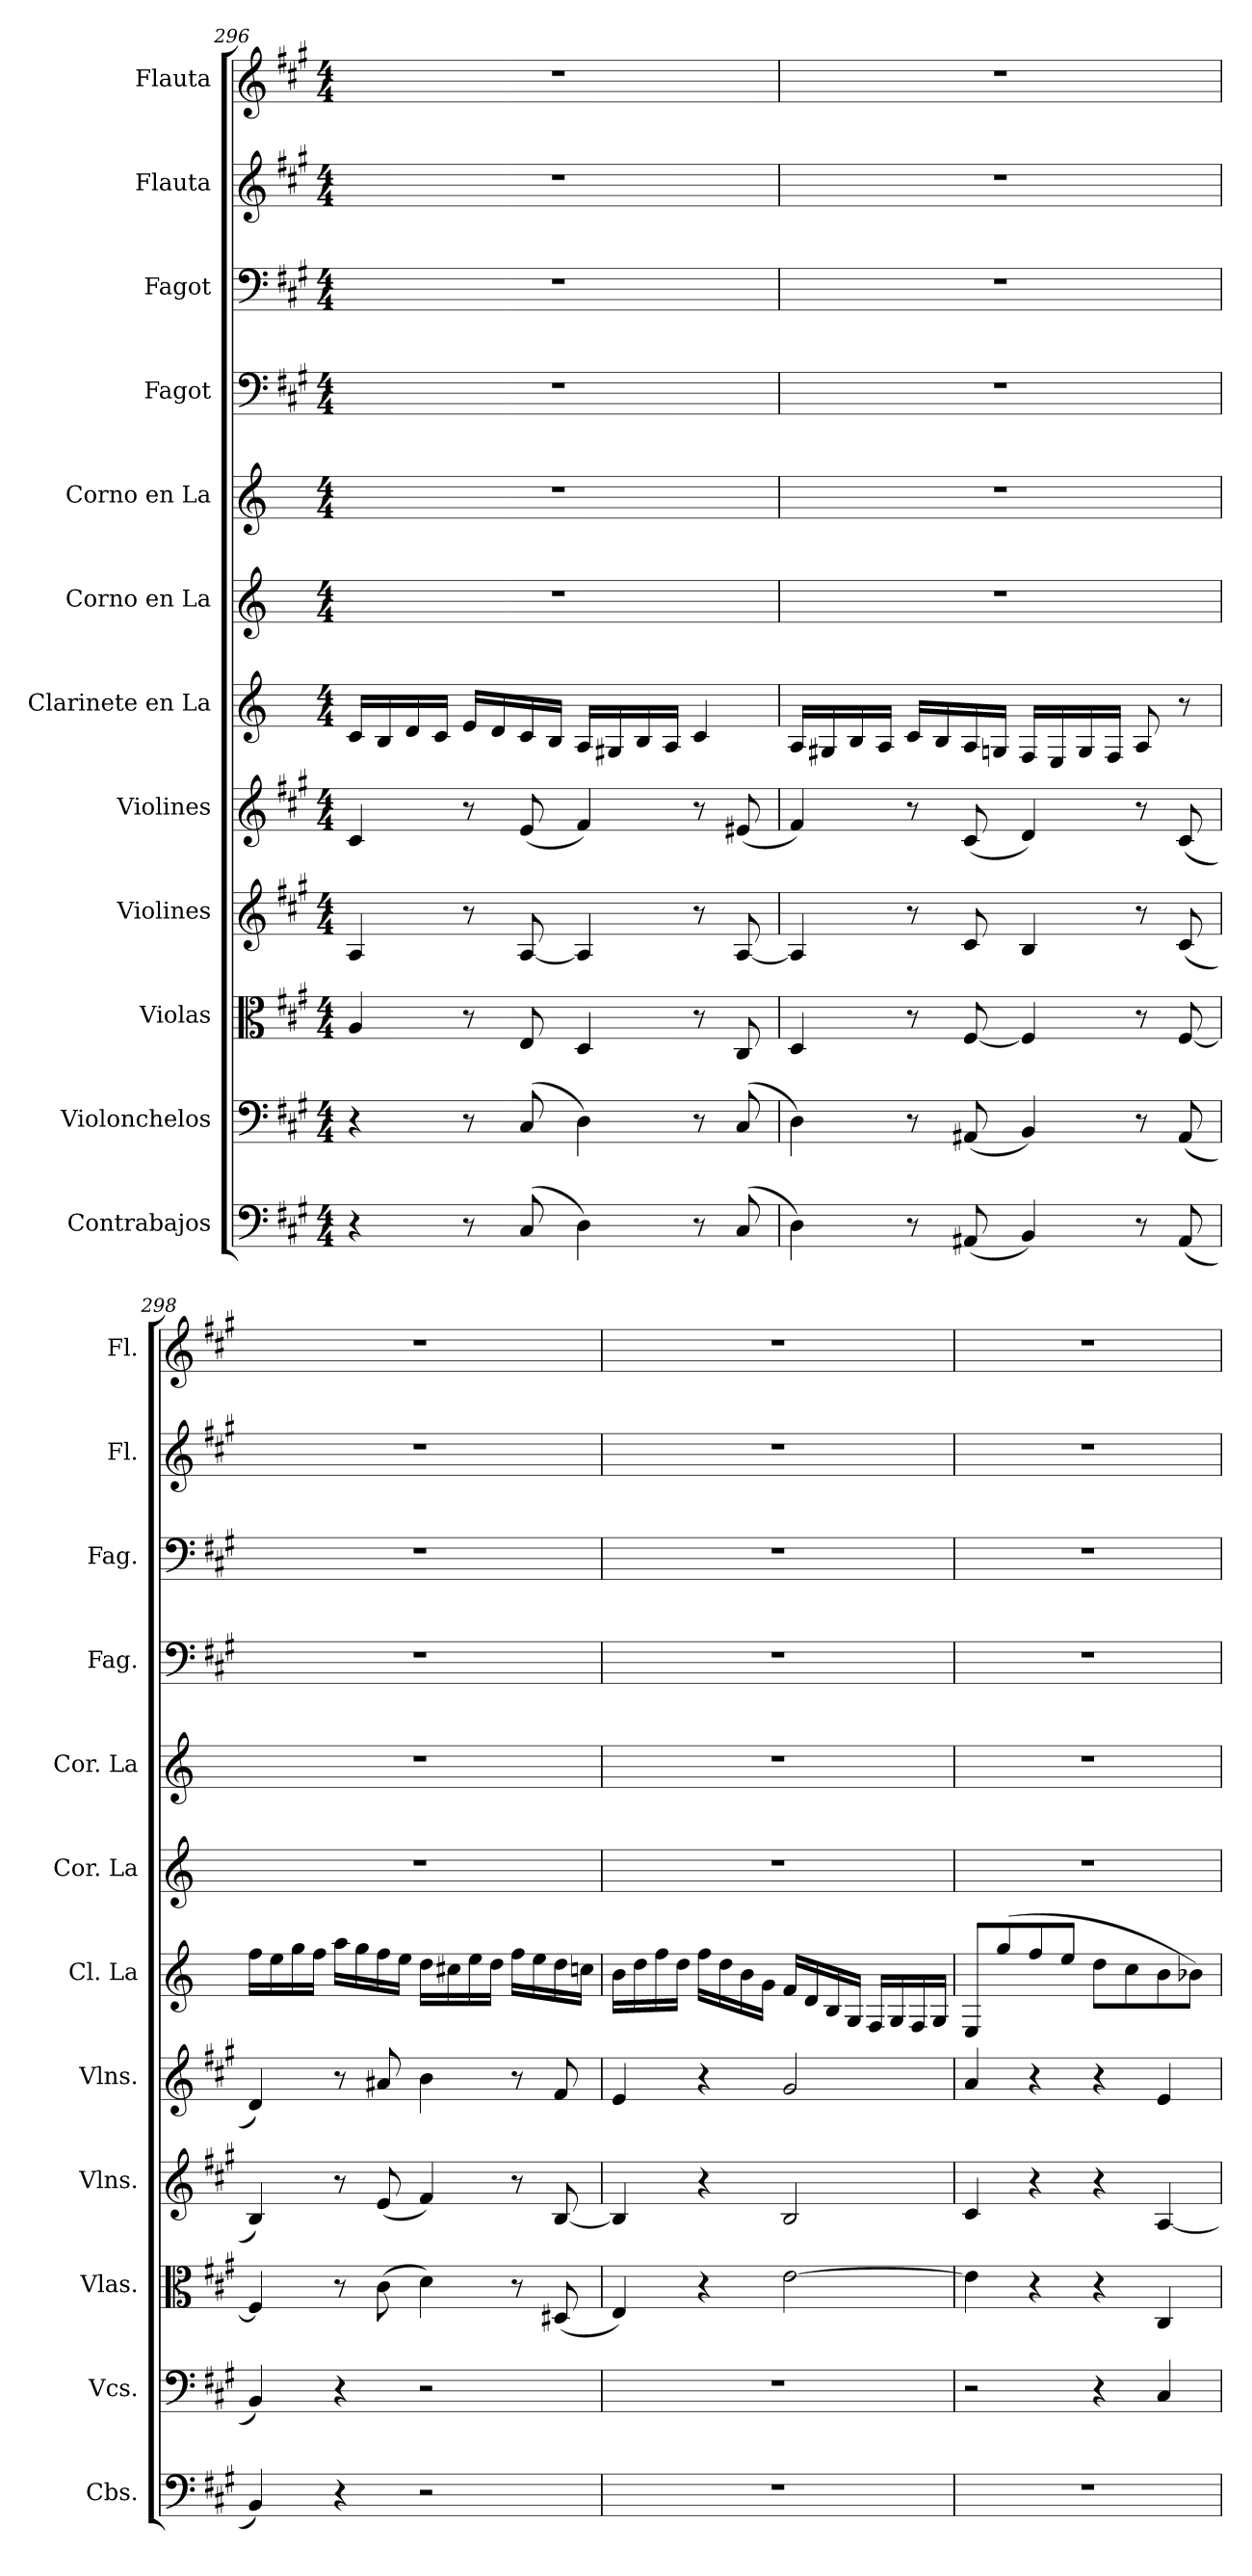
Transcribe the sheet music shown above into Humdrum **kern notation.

**kern	**kern	**kern	**kern	**kern	**kern	**kern	**kern	**kern	**kern	**kern	**kern
*part12	*part11	*part10	*part9	*part8	*part7	*part6	*part5	*part4	*part3	*part2	*part1
*staff12	*staff11	*staff10	*staff9	*staff8	*staff7	*staff6	*staff5	*staff4	*staff3	*staff2	*staff1
*I"Contrabajos	*I"Violonchelos	*I"Violas	*I"Violines	*I"Violines	*I"Clarinete en La	*I"Corno en La	*I"Corno en La	*I"Fagot	*I"Fagot	*I"Flauta	*I"Flauta
*I'Cbs.	*I'Vcs.	*I'Vlas.	*I'Vlns.	*I'Vlns.	*I'Cl. La	*I'Cor. La	*I'Cor. La	*I'Fag.	*I'Fag.	*I'Fl.	*I'Fl.
*clefF4	*clefF4	*clefC3	*clefG2	*clefG2	*clefG2	*clefG2	*clefG2	*clefF4	*clefF4	*clefG2	*clefG2
*ITrd7c12	*	*	*	*	*ITrd2c3	*ITrd2c3	*ITrd2c3	*	*	*	*
*k[f#c#g#]	*k[f#c#g#]	*k[f#c#g#]	*k[f#c#g#]	*k[f#c#g#]	*k[f#c#g#]	*k[f#c#g#]	*k[f#c#g#]	*k[f#c#g#]	*k[f#c#g#]	*k[f#c#g#]	*k[f#c#g#]
*M4/4	*M4/4	*M4/4	*M4/4	*M4/4	*M4/4	*M4/4	*M4/4	*M4/4	*M4/4	*M4/4	*M4/4
=296	=296	=296	=296	=296	=296	=296	=296	=296	=296	=296	=296
4r	4r	4A/	4A/	4c#/	16A/LL	1r	1r	1r	1r	1r	1r
.	.	.	.	.	16G#/	.	.	.	.	.	.
.	.	.	.	.	16B/	.	.	.	.	.	.
.	.	.	.	.	16A/JJ	.	.	.	.	.	.
8r	8r	8r	8r	8r	16c#/LL	.	.	.	.	.	.
.	.	.	.	.	16B/	.	.	.	.	.	.
(<8CC#/	(>8C#/	8E/	[8A/	(<8e/	16A/	.	.	.	.	.	.
.	.	.	.	.	16G#/JJ	.	.	.	.	.	.
4DD\)	4D\)	4D/	4A/]	4f#/)	16F#/LL	.	.	.	.	.	.
.	.	.	.	.	16E#X/	.	.	.	.	.	.
.	.	.	.	.	16G#/	.	.	.	.	.	.
.	.	.	.	.	16F#/JJ	.	.	.	.	.	.
8r	8r	8r	8r	8r	4A/	.	.	.	.	.	.
(<8CC#/	(<8C#/	8C#/	[8A/	(<8e#X/	.	.	.	.	.	.	.
=297	=297	=297	=297	=297	=297	=297	=297	=297	=297	=297	=297
4DD\)	4D\)	4D/	4A/]	4f#/)	16F#/LL	1r	1r	1r	1r	1r	1r
.	.	.	.	.	16E#X/	.	.	.	.	.	.
.	.	.	.	.	16G#/	.	.	.	.	.	.
.	.	.	.	.	16F#/JJ	.	.	.	.	.	.
8r	8r	8r	8r	8r	16A/LL	.	.	.	.	.	.
.	.	.	.	.	16G#/	.	.	.	.	.	.
(<8AAA#X/	(<8AA#X/	[8F#/	8c#/	(<8c#/	16F#/	.	.	.	.	.	.
.	.	.	.	.	16En/JJ	.	.	.	.	.	.
4BBB/)	4BB/)	4F#/]	4B/	4d/)	16D/LL	.	.	.	.	.	.
.	.	.	.	.	16C#/	.	.	.	.	.	.
.	.	.	.	.	16E/	.	.	.	.	.	.
.	.	.	.	.	16D/JJ	.	.	.	.	.	.
8r	8r	8r	8r	8r	8F#/	.	.	.	.	.	.
(<8AAA#/	(<8AA#/	[8F#/	(<8c#/	(<8c#/	8r	.	.	.	.	.	.
=298	=298	=298	=298	=298	=298	=298	=298	=298	=298	=298	=298
4BBB/)	4BB/)	4F#/]	4B/)	4d/)	16dd\LL	1r	1r	1r	1r	1r	1r
.	.	.	.	.	16cc#\	.	.	.	.	.	.
.	.	.	.	.	16ee\	.	.	.	.	.	.
.	.	.	.	.	16dd\JJ	.	.	.	.	.	.
4r	4r	8r	8r	8r	16ff#\LL	.	.	.	.	.	.
.	.	.	.	.	16ee\	.	.	.	.	.	.
.	.	(>8c#\	(<8e/	8a#X/	16dd\	.	.	.	.	.	.
.	.	.	.	.	16cc#\JJ	.	.	.	.	.	.
2r	2r	4d\)	4f#/)	4b\	16b\LL	.	.	.	.	.	.
.	.	.	.	.	16a#X\	.	.	.	.	.	.
.	.	.	.	.	16cc#\	.	.	.	.	.	.
.	.	.	.	.	16b\JJ	.	.	.	.	.	.
.	.	8r	8r	8r	16dd\LL	.	.	.	.	.	.
.	.	.	.	.	16cc#\	.	.	.	.	.	.
.	.	(<8D#X/	[8B/	8f#/	16b\	.	.	.	.	.	.
.	.	.	.	.	16an\JJ	.	.	.	.	.	.
=299	=299	=299	=299	=299	=299	=299	=299	=299	=299	=299	=299
1r	1r	4E/)	4B/]	4e/	16g#\LL	1r	1r	1r	1r	1r	1r
.	.	.	.	.	16b\	.	.	.	.	.	.
.	.	.	.	.	16dd\	.	.	.	.	.	.
.	.	.	.	.	16b\JJ	.	.	.	.	.	.
.	.	4r	4r	4r	16dd\LL	.	.	.	.	.	.
.	.	.	.	.	16b\	.	.	.	.	.	.
.	.	.	.	.	16g#\	.	.	.	.	.	.
.	.	.	.	.	16e\JJ	.	.	.	.	.	.
.	.	[2e\	2B/	2g#/	16d/LL	.	.	.	.	.	.
.	.	.	.	.	16B/	.	.	.	.	.	.
.	.	.	.	.	16G#/	.	.	.	.	.	.
.	.	.	.	.	16E/JJ	.	.	.	.	.	.
.	.	.	.	.	16D/LL	.	.	.	.	.	.
.	.	.	.	.	16E/	.	.	.	.	.	.
.	.	.	.	.	16D/	.	.	.	.	.	.
.	.	.	.	.	16E/JJ	.	.	.	.	.	.
!!LO:LB:g=z
=300	=300	=300	=300	=300	=300	=300	=300	=300	=300	=300	=300
1r	2r	4e\]	4c#/	4a/	8C#/L	1r	1r	1r	1r	1r	1r
.	.	.	.	.	(>8ee/	.	.	.	.	.	.
.	.	4r	4r	4r	8dd/	.	.	.	.	.	.
.	.	.	.	.	8cc#/J	.	.	.	.	.	.
.	4r	4r	4r	4r	8b\L	.	.	.	.	.	.
.	.	.	.	.	8a\	.	.	.	.	.	.
.	4C#/	4C#/	[4A/	4e/	8g#\	.	.	.	.	.	.
.	.	.	.	.	8gn\J)	.	.	.	.	.	.
=	=	=	=	=	=	=	=	=	=	=	=
*-	*-	*-	*-	*-	*-	*-	*-	*-	*-	*-	*-
